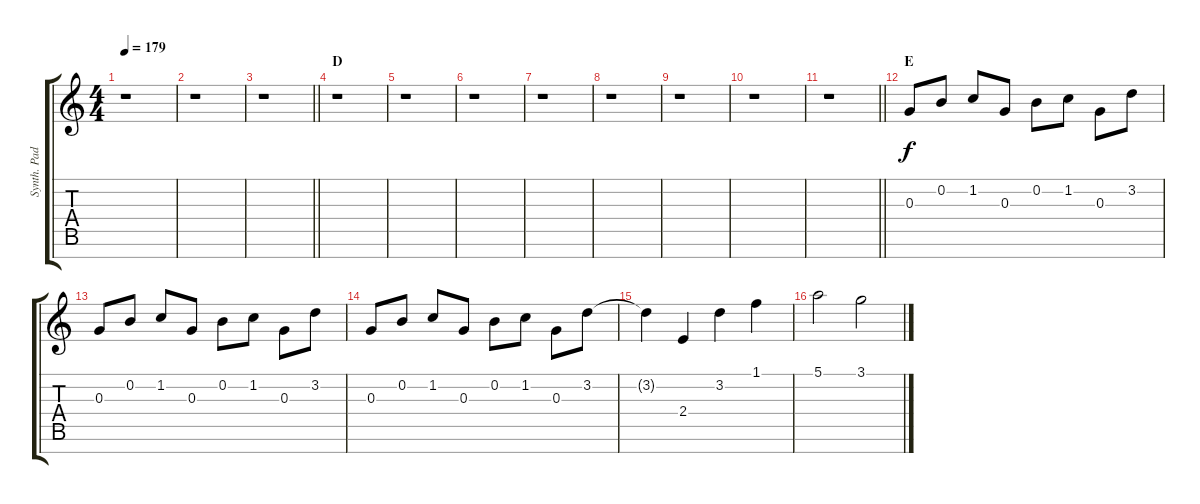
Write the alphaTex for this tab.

\track ("Synth. Pad" "Synth. Pad") {instrument fx5brightness}
\staff {score tabs}
\tuning (E5 B4 G4 D4 A3 E3 B2) {hide}
\ts (4 4)
\tempo 179
\clef g2
\ks c
r.1{dy f} |
r.1 |
\barLineRight lightlight
r.1 |
\section ("" "D")
r.1 |
r.1 |
r.1 |
r.1 |
r.1 |
r.1 |
r.1 |
\barLineRight lightlight
r.1 |
\section ("" "E")
0.3.8 0.2.8 1.2.8 0.3.8 0.2.8 1.2.8 0.3.8 3.2.8 |
0.3.8 0.2.8 1.2.8 0.3.8 0.2.8 1.2.8 0.3.8 3.2.8 |
0.3.8 0.2.8 1.2.8 0.3.8 0.2.8 1.2.8 0.3.8 3.2.8 |
3.2{t}.4 2.4.4 3.2.4 1.1.4 |
5.1.2 3.1.2
